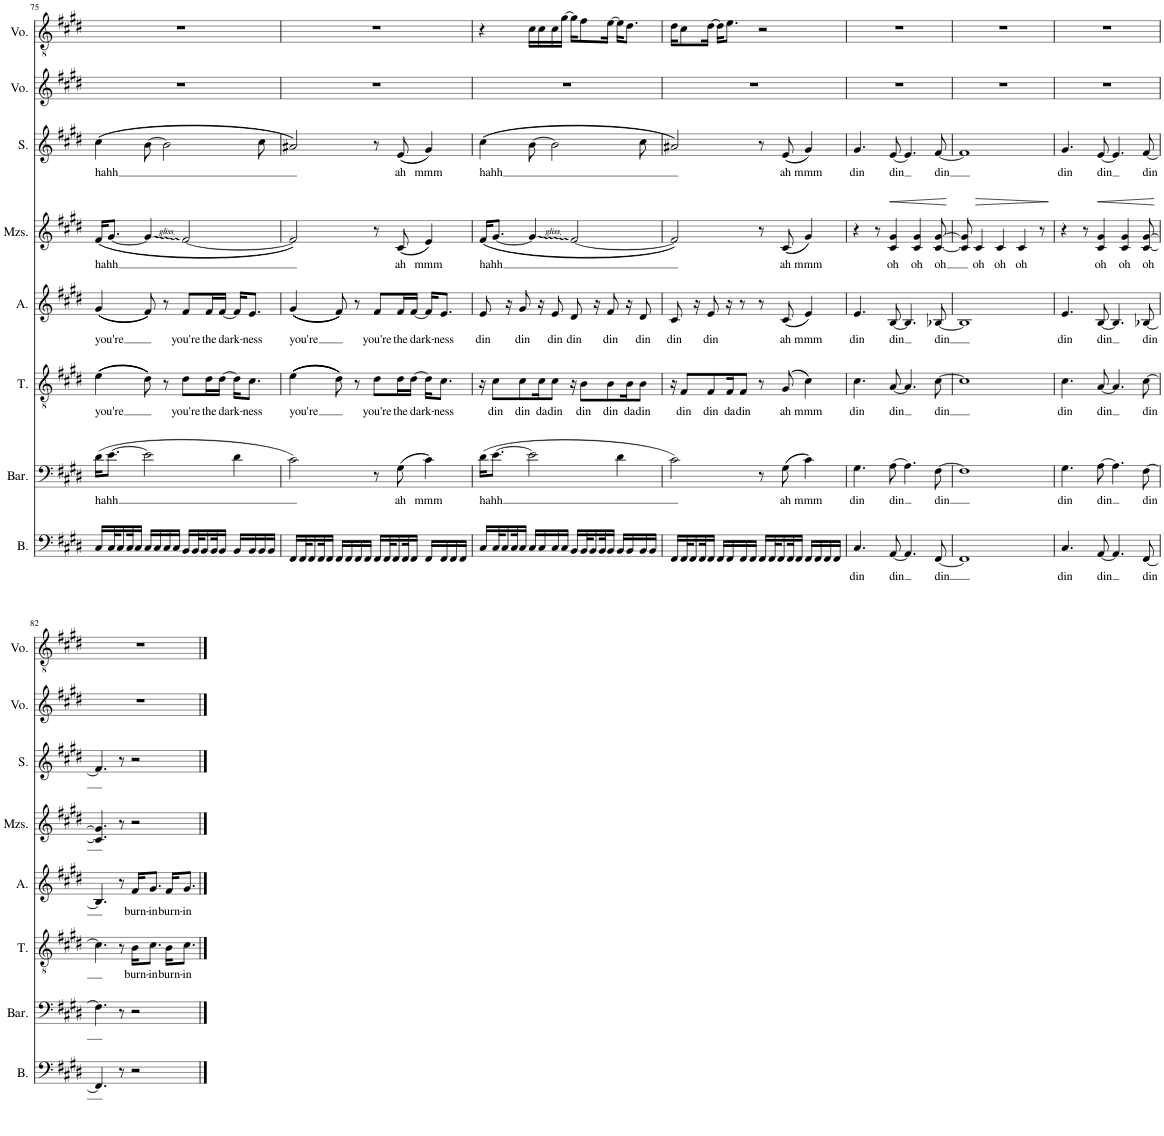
**kern	**text	**kern	**text	**kern	**text	**kern	**text	**kern	**text	**dynam	**kern	**text	**kern	**kern
*part8	*part8	*part7	*part7	*part6	*part6	*part5	*part5	*part4	*part4	*part4	*part3	*part3	*part2	*part1
*staff8	*staff8	*staff7	*staff7	*staff6	*staff6	*staff5	*staff5	*staff4	*staff4	*staff4	*staff3	*staff3	*staff2	*staff1
*I"Bass	*	*I"Baritone	*	*I"Tenor	*	*I"Alto	*	*I"Mezzo-soprano	*	*	*I"Soprano	*	*I"Voice	*I"Voice
*I'B.	*	*I'Bar.	*	*I'T.	*	*I'A.	*	*I'Mzs.	*	*	*I'S.	*	*I'Vo.	*I'Vo.
!!LO:PB:g=z
*clefF4	*	*clefF4	*	*clefGv2	*	*clefG2	*	*clefG2	*	*	*clefG2	*	*clefG2	*clefGv2
*k[f#c#g#d#]	*	*k[f#c#g#d#]	*	*k[f#c#g#d#]	*	*k[f#c#g#d#]	*	*k[f#c#g#d#]	*	*	*k[f#c#g#d#]	*	*k[f#c#g#d#]	*k[f#c#g#d#]
*M4/4	*	*M4/4	*	*M4/4	*	*M4/4	*	*M4/4	*	*	*M4/4	*	*M4/4	*M4/4
=75	=75	=75	=75	=75	=75	=75	=75	=75	=75	=75	=75	=75	=75	=75
!	!	!	!LO:LY:b	!	!LO:LY:b	!	!LO:LY:b	!	!LO:LY:b	!	!	!LO:LY:b	!	!
16C#/LL	.	(16d#\KL	hahh	((((4e\	you're	(((4g#/	you're	((16f#/KL	hahh	.	((4cc#\	hahh	1r	1r
32C#/K	.	[8.e\J	.	.	.	.	.	[8.g#/J	.	.	.	.	.	.
16C#/	.	.	.	.	.	.	.	.	.	.	.	.	.	.
32C#/K	.	.	.	.	.	.	.	.	.	.	.	.	.	.
16C#/JJ	.	.	.	.	.	.	.	.	.	.	.	.	.	.
16C#/LL	.	2e\]	.	8d#\))))	.	8f#/)))	.	4g#/]	.	.	[8b\	.	.	.
16C#/	.	.	.	.	.	.	.	.	.	.	.	.	.	.
16C#/	.	.	.	8r	.	8r	.	.	.	.	2b\]	.	.	.
16C#/JJ	.	.	.	.	.	.	.	.	.	.	.	.	.	.
!	!	!	!	!	!LO:LY:b	!	!LO:LY:b	!	!	!	!	!	!	!
16BB/LL	.	.	.	8d#\L	you're	8f#/L	you're	[2f#/	.	.	.	.	.	.
32BB/K	.	.	.	.	.	.	.	.	.	.	.	.	.	.
16BB/	.	.	.	.	.	.	.	.	.	.	.	.	.	.
!	!	!	!	!	!LO:LY:b	!	!LO:LY:b	!	!	!	!	!	!	!
.	.	.	.	16d#\L	the	16f#/L	the	.	.	.	.	.	.	.
32BB/K	.	.	.	.	.	.	.	.	.	.	.	.	.	.
!	!	!	!	!	!LO:LY:b	!	!LO:LY:b	!	!	!	!	!	!	!
16BB/JJ	.	.	.	[16d#\JJ	dark-	[16f#/JJ	dark-	.	.	.	.	.	.	.
16BB/LL	.	4d#\	.	16d#\KL]	.	16f#/KL]	.	.	.	.	.	.	.	.
!	!	!	!	!	!LO:LY:b	!	!LO:LY:b	!	!	!	!	!	!	!
16BB/	.	.	.	8.c#\J	-ness	8.e/J	-ness	.	.	.	.	.	.	.
16BB/	.	.	.	.	.	.	.	.	.	.	8cc#\	.	.	.
16BB/JJ	.	.	.	.	.	.	.	.	.	.	.	.	.	.
=76	=76	=76	=76	=76	=76	=76	=76	=76	=76	=76	=76	=76	=76	=76
!	!	!	!	!	!LO:LY:b	!	!LO:LY:b	!	!	!	!	!	!	!
16FF#/LL	.	2c#\)	.	(((((4e\	you're	((((4g#/	you're	2f#/]))	.	.	2a#X/))	.	1r	1r
32FF#/K	.	.	.	.	.	.	.	.	.	.	.	.	.	.
16FF#/	.	.	.	.	.	.	.	.	.	.	.	.	.	.
32FF#/K	.	.	.	.	.	.	.	.	.	.	.	.	.	.
16FF#/JJ	.	.	.	.	.	.	.	.	.	.	.	.	.	.
16FF#/LL	.	.	.	8d#\)))))	.	8f#/))))	.	.	.	.	.	.	.	.
16FF#/	.	.	.	.	.	.	.	.	.	.	.	.	.	.
16FF#/	.	.	.	8r	.	8r	.	.	.	.	.	.	.	.
16FF#/JJ	.	.	.	.	.	.	.	.	.	.	.	.	.	.
!	!	!	!	!	!LO:LY:b	!	!LO:LY:b	!	!	!	!	!	!	!
16FF#/LL	.	8r	.	8d#\L	you're	8f#/L	you're	8r	.	.	8r	.	.	.
32FF#/K	.	.	.	.	.	.	.	.	.	.	.	.	.	.
16FF#/	.	.	.	.	.	.	.	.	.	.	.	.	.	.
!	!	!	!LO:LY:b	!	!LO:LY:b	!	!LO:LY:b	!	!LO:LY:b	!	!	!LO:LY:b	!	!
.	.	((8G#\	ah	16d#\L	the	16f#/L	the	((8c#/	ah	.	((8e/	ah	.	.
32FF#/K	.	.	.	.	.	.	.	.	.	.	.	.	.	.
!	!	!	!	!	!LO:LY:b	!	!LO:LY:b	!	!	!	!	!	!	!
16FF#/JJ	.	.	.	[16d#\JJ	dark-	[16f#/JJ	dark-	.	.	.	.	.	.	.
!	!	!	!LO:LY:b	!	!	!	!	!	!LO:LY:b	!	!	!LO:LY:b	!	!
16FF#/LL	.	4c#\))	mmm	16d#\KL]	.	16f#/KL]	.	4e/))	mmm	.	4g#/))	mmm	.	.
!	!	!	!	!	!LO:LY:b	!	!LO:LY:b	!	!	!	!	!	!	!
16FF#/	.	.	.	8.c#\J	-ness	8.e/J	-ness	.	.	.	.	.	.	.
16FF#/	.	.	.	.	.	.	.	.	.	.	.	.	.	.
16FF#/JJ	.	.	.	.	.	.	.	.	.	.	.	.	.	.
=77	=77	=77	=77	=77	=77	=77	=77	=77	=77	=77	=77	=77	=77	=77
!	!	!	!LO:LY:b	!	!	!	!LO:LY:b	!	!LO:LY:b	!	!	!LO:LY:b	!	!
16C#/LL	.	(16d#\KL	hahh	16r	.	8e/	din	((16f#/KL	hahh	.	((4cc#\	hahh	1r	4r
!	!	!	!	!	!LO:LY:b	!	!	!	!	!	!	!	!	!
32C#/K	.	[8.e\J	.	8c#\L	din	.	.	[8.g#/J	.	.	.	.	.	.
16C#/	.	.	.	.	.	.	.	.	.	.	.	.	.	.
.	.	.	.	.	.	16r	.	.	.	.	.	.	.	.
32C#/K	.	.	.	.	.	.	.	.	.	.	.	.	.	.
!	!	!	!	!	!LO:LY:b	!	!LO:LY:b	!	!	!	!	!	!	!
16C#/JJ	.	.	.	8c#\	din	8g#/	din	.	.	.	.	.	.	.
16C#/LL	.	2e\]	.	.	.	.	.	4g#/]	.	.	[8b\	.	.	16c#\LL
!	!	!	!	!	!LO:LY:b	!	!	!	!	!	!	!	!	!
16C#/	.	.	.	16c#\K	da	16r	.	.	.	.	.	.	.	16c#\
!	!	!	!	!	!LO:LY:b	!	!LO:LY:b	!	!	!	!	!	!	!
16C#/	.	.	.	8c#\J	din	8e/	din	.	.	.	2b\]	.	.	16c#\
16C#/JJ	.	.	.	.	.	.	.	.	.	.	.	.	.	[16g#\JJ
!	!	!	!	!	!	!	!LO:LY:b	!	!	!	!	!	!	!
16BB/LL	.	.	.	16r	.	8d#/	din	[2f#/	.	.	.	.	.	16g#\KL]
!	!	!	!	!	!LO:LY:b	!	!	!	!	!	!	!	!	!
32BB/K	.	.	.	8B\L	din	.	.	.	.	.	.	.	.	8f#\
16BB/	.	.	.	.	.	.	.	.	.	.	.	.	.	.
.	.	.	.	.	.	16r	.	.	.	.	.	.	.	.
32BB/K	.	.	.	.	.	.	.	.	.	.	.	.	.	.
!	!	!	!	!	!LO:LY:b	!	!LO:LY:b	!	!	!	!	!	!	!
16BB/JJ	.	.	.	8B\	din	8f#/	din	.	.	.	.	.	.	[16e\Jk
16BB/LL	.	4d#\	.	.	.	.	.	.	.	.	.	.	.	16e\KL]
!	!	!	!	!	!LO:LY:b	!	!	!	!	!	!	!	!	!
16BB/	.	.	.	16B\K	da	16r	.	.	.	.	.	.	.	8.d#\J
!	!	!	!	!	!LO:LY:b	!	!LO:LY:b	!	!	!	!	!	!	!
16BB/	.	.	.	8B\J	din	8d#/	din	.	.	.	8cc#\	.	.	.
16BB/JJ	.	.	.	.	.	.	.	.	.	.	.	.	.	.
=78	=78	=78	=78	=78	=78	=78	=78	=78	=78	=78	=78	=78	=78	=78
!	!	!	!	!	!	!	!LO:LY:b	!	!	!	!	!	!	!
16FF#/LL	.	2c#\)	.	16r	.	8c#/	din	2f#/]))	.	.	2a#X/))	.	1r	16d#\KL
!	!	!	!	!	!LO:LY:b	!	!	!	!	!	!	!	!	!
32FF#/K	.	.	.	8F#/L	din	.	.	.	.	.	.	.	.	8c#\
16FF#/	.	.	.	.	.	.	.	.	.	.	.	.	.	.
.	.	.	.	.	.	16r	.	.	.	.	.	.	.	.
32FF#/K	.	.	.	.	.	.	.	.	.	.	.	.	.	.
!	!	!	!	!	!LO:LY:b	!	!LO:LY:b	!	!	!	!	!	!	!
16FF#/JJ	.	.	.	8F#/	din	8e/	din	.	.	.	.	.	.	[16d#\Jk
16FF#/LL	.	.	.	.	.	.	.	.	.	.	.	.	.	16d#\KL]
!	!	!	!	!	!LO:LY:b	!	!	!	!	!	!	!	!	!
16FF#/	.	.	.	16F#/K	da	16r	.	.	.	.	.	.	.	8.e\J
!	!	!	!	!	!LO:LY:b	!	!	!	!	!	!	!	!	!
16FF#/	.	.	.	8F#/J	din	8r	.	.	.	.	.	.	.	.
16FF#/JJ	.	.	.	.	.	.	.	.	.	.	.	.	.	.
16FF#/LL	.	8r	.	8r	.	8r	.	8r	.	.	8r	.	.	2r
32FF#/K	.	.	.	.	.	.	.	.	.	.	.	.	.	.
16FF#/	.	.	.	.	.	.	.	.	.	.	.	.	.	.
!	!	!	!LO:LY:b	!	!LO:LY:b	!	!LO:LY:b	!	!LO:LY:b	!	!	!LO:LY:b	!	!
.	.	((8G#\	ah	((8G#/	ah	((8c#/	ah	((8c#/	ah	.	((8e/	ah	.	.
32FF#/K	.	.	.	.	.	.	.	.	.	.	.	.	.	.
16FF#/JJ	.	.	.	.	.	.	.	.	.	.	.	.	.	.
!	!	!	!LO:LY:b	!	!LO:LY:b	!	!LO:LY:b	!	!LO:LY:b	!	!	!LO:LY:b	!	!
16FF#/LL	.	4c#\))	mmm	4c#\))	mmm	4e/))	mmm	4g#/))	mmm	.	4g#/))	mmm	.	.
16FF#/	.	.	.	.	.	.	.	.	.	.	.	.	.	.
16FF#/	.	.	.	.	.	.	.	.	.	.	.	.	.	.
16FF#/JJ	.	.	.	.	.	.	.	.	.	.	.	.	.	.
=79	=79	=79	=79	=79	=79	=79	=79	=79	=79	=79	=79	=79	=79	=79
!	!LO:LY:b	!	!LO:LY:b	!	!LO:LY:b	!	!LO:LY:b	!	!	!	!	!LO:LY:b	!	!
4.C#/	din	4.G#\	din	4.c#\	din	4.e/	din	4r	.	.	4.g#/	din	1r	1r
.	.	.	.	.	.	.	.	8r	.	.	.	.	.	.
!	!LO:LY:b	!	!LO:LY:b	!	!LO:LY:b	!	!LO:LY:b	!	!LO:LY:b	!LO:HP:b	!	!LO:LY:b	!	!
[8AA/	din	[8A\	din	[8A/	din	[8B/	din	4c#/ 4g#/	oh	<	[8e/	din	.	.
4.AA/]	.	4.A\]	.	4.A/]	.	4.B/]	.	.	.	.	4.e/]	.	.	.
!	!	!	!	!	!	!	!	!	!LO:LY:b	!	!	!	!	!
.	.	.	.	.	.	.	.	4c#/ 4g#/	oh	.	.	.	.	.
!	!LO:LY:b	!	!LO:LY:b	!	!LO:LY:b	!	!LO:LY:b	!	!LO:LY:b	!	!	!LO:LY:b	!	!
[8FF#/	din	[8F#\	din	[8c#\	din	[8B-X/	din	[8c#/ [8g#/	oh	.	[8f#/	din	.	.
.	.	.	.	.	.	.	.	.	.	[	.	.	.	.
=80	=80	=80	=80	=80	=80	=80	=80	=80	=80	=80	=80	=80	=80	=80
1FF#]	.	1F#]	.	1c#]	.	1B-]	.	8c#/] 8g#/]	.	.	1f#]	.	1r	1r
!	!	!	!	!	!	!	!	!	!LO:LY:b	!LO:HP:b	!	!	!	!
.	.	.	.	.	.	.	.	4c#/	oh	>	.	.	.	.
!	!	!	!	!	!	!	!	!	!LO:LY:b	!	!	!	!	!
.	.	.	.	.	.	.	.	4c#/	oh	.	.	.	.	.
!	!	!	!	!	!	!	!	!	!LO:LY:b	!	!	!	!	!
.	.	.	.	.	.	.	.	4c#/	oh	.	.	.	.	.
.	.	.	.	.	.	.	.	8r	.	.	.	.	.	.
.	.	.	.	.	.	.	.	.	.	]	.	.	.	.
=81	=81	=81	=81	=81	=81	=81	=81	=81	=81	=81	=81	=81	=81	=81
!	!LO:LY:b	!	!LO:LY:b	!	!LO:LY:b	!	!LO:LY:b	!	!	!	!	!LO:LY:b	!	!
4.C#/	din	4.G#\	din	4.c#\	din	4.e/	din	4r	.	.	4.g#/	din	1r	1r
.	.	.	.	.	.	.	.	8r	.	.	.	.	.	.
!	!LO:LY:b	!	!LO:LY:b	!	!LO:LY:b	!	!LO:LY:b	!	!LO:LY:b	!LO:HP:b	!	!LO:LY:b	!	!
[8AA/	din	[8A\	din	[8A/	din	[8B/	din	4c#/ 4g#/	oh	<	[8e/	din	.	.
4.AA/]	.	4.A\]	.	4.A/]	.	4.B/]	.	.	.	.	4.e/]	.	.	.
!	!	!	!	!	!	!	!	!	!LO:LY:b	!	!	!	!	!
.	.	.	.	.	.	.	.	4c#/ 4g#/	oh	.	.	.	.	.
!	!LO:LY:b	!	!LO:LY:b	!	!LO:LY:b	!	!LO:LY:b	!	!LO:LY:b	!	!	!LO:LY:b	!	!
[8FF#/	din	[8F#\	din	[8c#\	din	[8B-X/	din	[8c#/ [8g#/	oh	.	[8f#/	din	.	.
.	.	.	.	.	.	.	.	.	.	[	.	.	.	.
!!LO:LB:g=z
=82	=82	=82	=82	=82	=82	=82	=82	=82	=82	=82	=82	=82	=82	=82
4.FF#/]	.	4.F#\]	.	4.c#\]	.	4.B-/]	.	4.c#/] 4.g#/]	.	.	4.f#/]	.	1r	1r
8r	.	8r	.	8r	.	8r	.	8r	.	.	8r	.	.	.
!	!	!	!	!	!LO:LY:b	!	!LO:LY:b	!	!	!	!	!	!	!
2r	.	2r	.	16B\KL	burn-	16f#/KL	burn-	2r	.	.	2r	.	.	.
!	!	!	!	!	!LO:LY:b	!	!LO:LY:b	!	!	!	!	!	!	!
.	.	.	.	8.c#\J	-in	8.g#/J	-in	.	.	.	.	.	.	.
!	!	!	!	!	!LO:LY:b	!	!LO:LY:b	!	!	!	!	!	!	!
.	.	.	.	16B\KL	burn-	16f#/KL	burn-	.	.	.	.	.	.	.
!	!	!	!	!	!LO:LY:b	!	!LO:LY:b	!	!	!	!	!	!	!
.	.	.	.	8.c#\J	-in	8.g#/J	-in	.	.	.	.	.	.	.
==	==	==	==	==	==	==	==	==	==	==	==	==	==	==
*-	*-	*-	*-	*-	*-	*-	*-	*-	*-	*-	*-	*-	*-	*-
